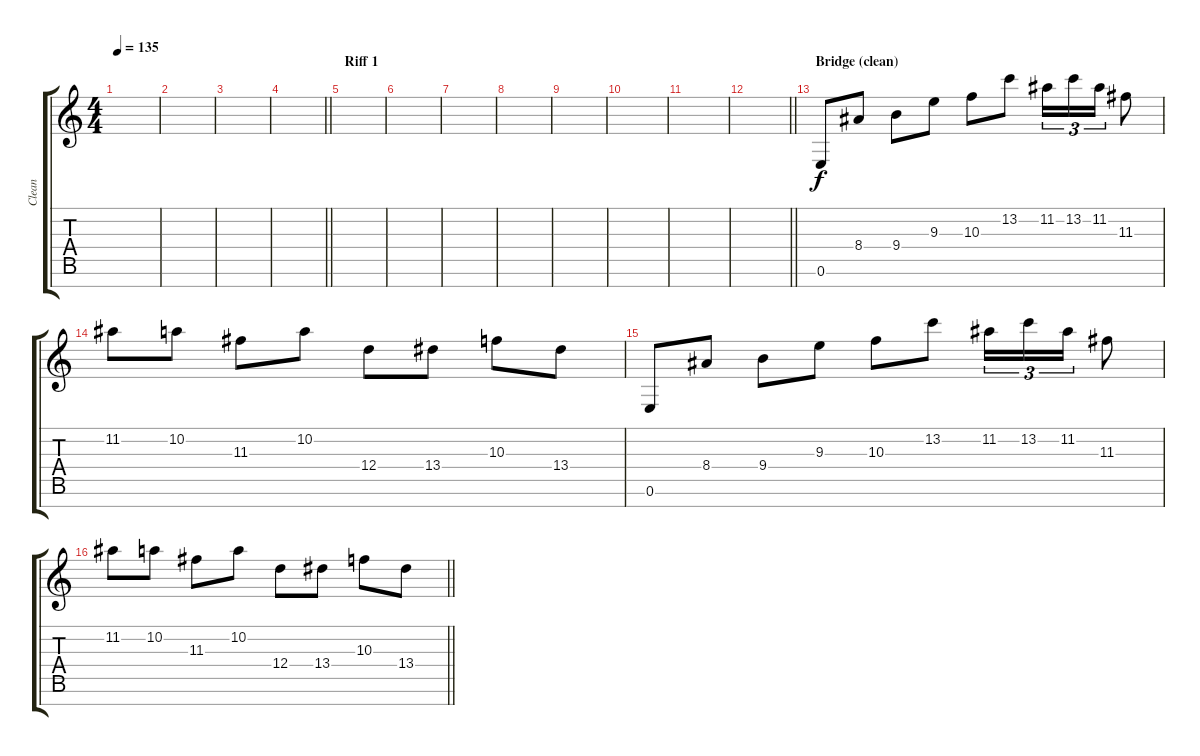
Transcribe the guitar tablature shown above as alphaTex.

\track ("Clean" "Clean") {instrument electricguitarmuted}
\staff {score tabs}
\tuning (E4 B3 G3 D3 A2 E2 B1) {hide}
\ts (4 4)
\tempo 135
\clef g2
\ks c
|
|
|
\barLineRight lightlight
|
\section ("" "Riff 1")
|
|
|
|
|
|
|
\barLineRight lightlight
|
\section ("" "Bridge (clean)")
0.6.8 8.4.8 9.4.8 9.3.8 10.3.8 13.2.8 11.2.16{tu (3 2)} 13.2.16{tu (3 2)} 11.2.16{tu (3 2)} 11.3.8 |
11.2.8 10.2.8 11.3.8 10.2.8 12.4.8 13.4.8 10.3.8 13.4.8 |
0.6.8 8.4.8 9.4.8 9.3.8 10.3.8 13.2.8 11.2.16{tu (3 2)} 13.2.16{tu (3 2)} 11.2.16{tu (3 2)} 11.3.8 |
\barLineRight lightlight
11.2.8 10.2.8 11.3.8 10.2.8 12.4.8 13.4.8 10.3.8 13.4.8
